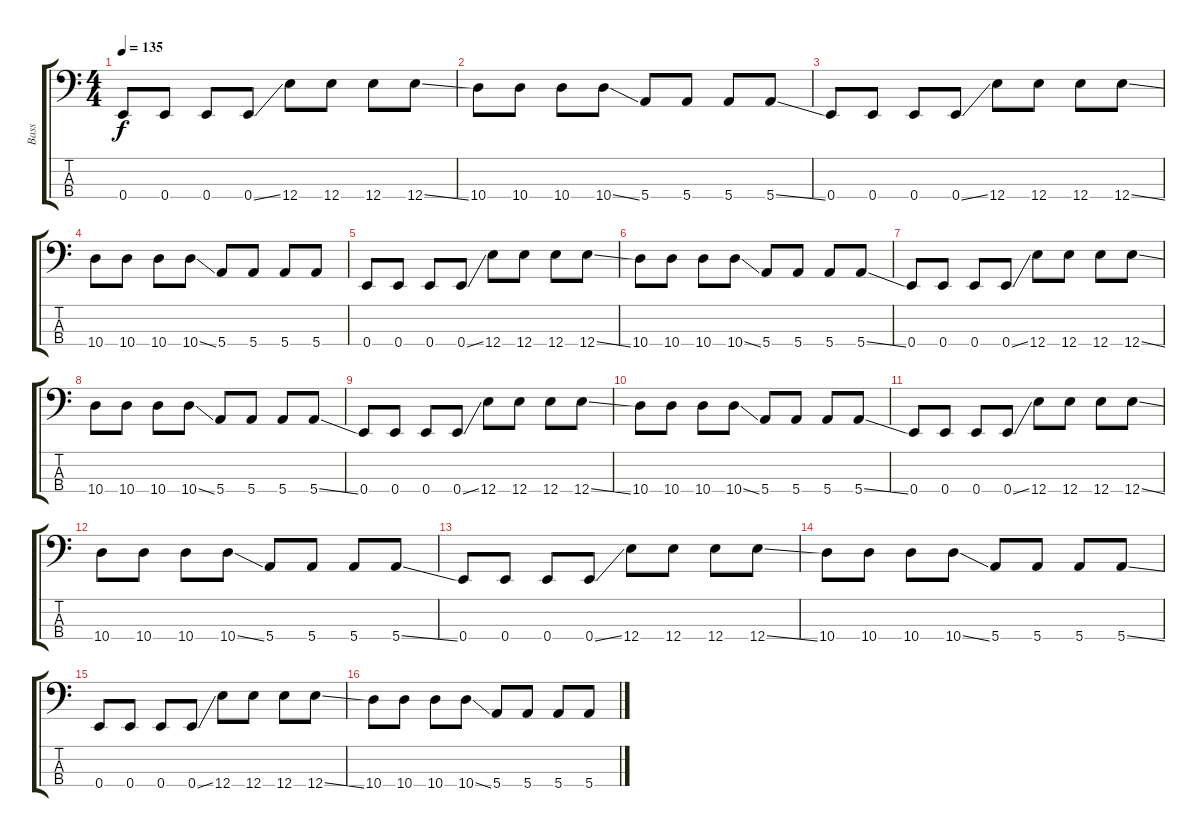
\track ("Bass" "Bass") {instrument electricbasspick}
\staff {score tabs}
\tuning (G2 D2 A1 E1) {hide}
\ts (4 4)
\tempo 135
\clef f4
\ks c
0.4.8{dy f instrument electricbasspick} 0.4.8 0.4.8 0.4{ss}.8 12.4.8 12.4.8 12.4.8 12.4{ss}.8 |
10.4.8 10.4.8 10.4.8 10.4{ss}.8 5.4.8 5.4.8 5.4.8 5.4{ss}.8 |
0.4.8 0.4.8 0.4.8 0.4{ss}.8 12.4.8 12.4.8 12.4.8 12.4{ss}.8 |
10.4.8 10.4.8 10.4.8 10.4{ss}.8 5.4.8 5.4.8 5.4.8 5.4.8 |
0.4.8 0.4.8 0.4.8 0.4{ss}.8 12.4.8 12.4.8 12.4.8 12.4{ss}.8 |
10.4.8 10.4.8 10.4.8 10.4{ss}.8 5.4.8 5.4.8 5.4.8 5.4{ss}.8 |
0.4.8 0.4.8 0.4.8 0.4{ss}.8 12.4.8 12.4.8 12.4.8 12.4{ss}.8 |
10.4.8 10.4.8 10.4.8 10.4{ss}.8 5.4.8 5.4.8 5.4.8 5.4{ss}.8 |
0.4.8 0.4.8 0.4.8 0.4{ss}.8 12.4.8 12.4.8 12.4.8 12.4{ss}.8 |
10.4.8 10.4.8 10.4.8 10.4{ss}.8 5.4.8 5.4.8 5.4.8 5.4{ss}.8 |
0.4.8 0.4.8 0.4.8 0.4{ss}.8 12.4.8 12.4.8 12.4.8 12.4{ss}.8 |
10.4.8 10.4.8 10.4.8 10.4{ss}.8 5.4.8 5.4.8 5.4.8 5.4{ss}.8 |
0.4.8 0.4.8 0.4.8 0.4{ss}.8 12.4.8 12.4.8 12.4.8 12.4{ss}.8 |
10.4.8 10.4.8 10.4.8 10.4{ss}.8 5.4.8 5.4.8 5.4.8 5.4{ss}.8 |
0.4.8 0.4.8 0.4.8 0.4{ss}.8 12.4.8 12.4.8 12.4.8 12.4{ss}.8 |
10.4.8 10.4.8 10.4.8 10.4{ss}.8 5.4.8 5.4.8 5.4.8 5.4{ss}.8
